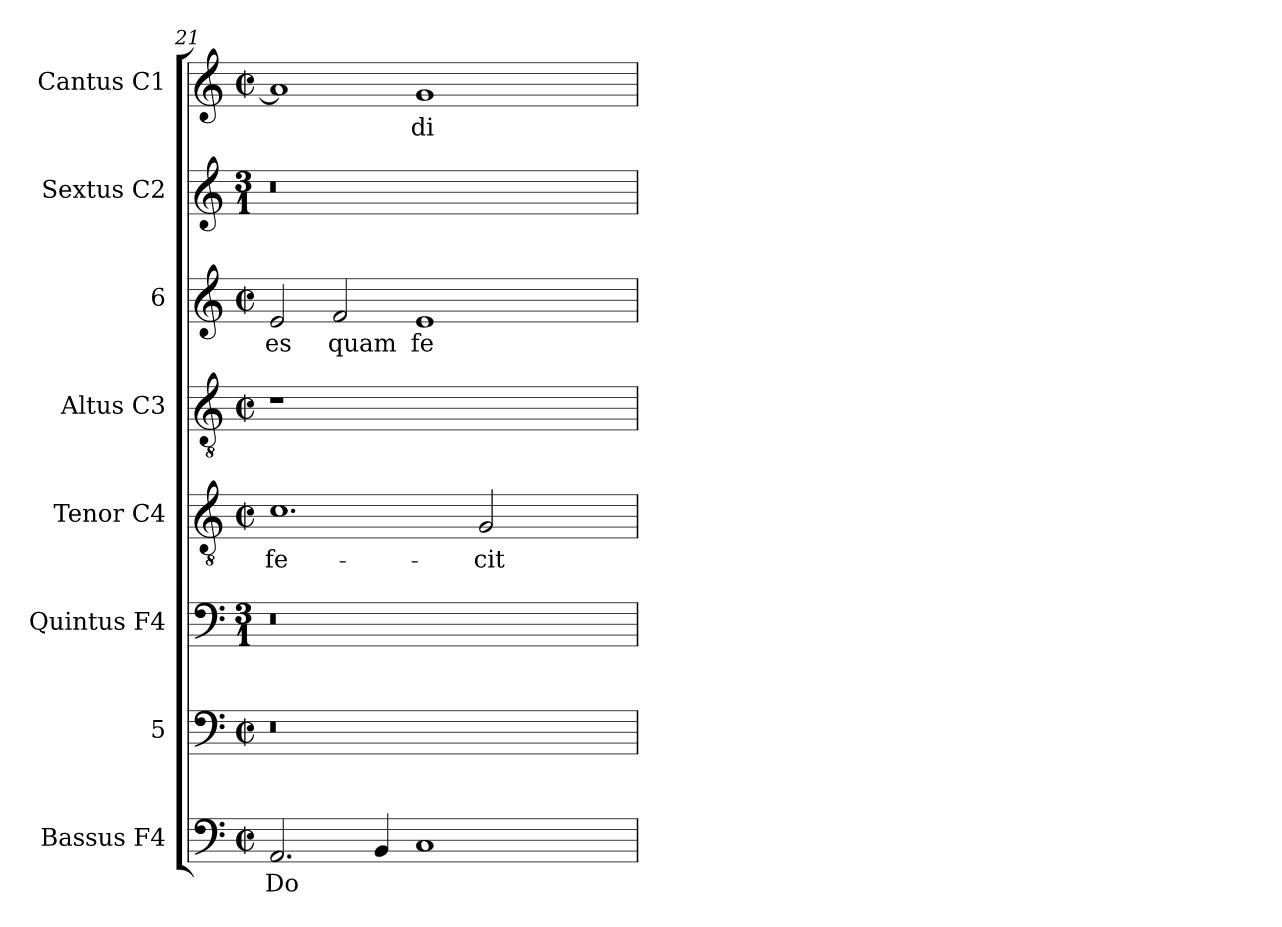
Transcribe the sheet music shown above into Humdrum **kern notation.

**kern	**text	**kern	**kern	**kern	**text	**kern	**kern	**text	**kern	**kern	**text
*part8	*part8	*part7	*part6	*part5	*part5	*part4	*part3	*part3	*part2	*part1	*part1
*staff8	*staff8	*staff7	*staff6	*staff5	*staff5	*staff4	*staff3	*staff3	*staff2	*staff1	*staff1
*I"Bassus  F4	*	*I"5	*I"Quintus  F4	*I"Tenor  C4	*	*I"Altus  C3	*I"6	*	*I"Sextus  C2	*I"Cantus  C1	*
*I'B	*	*	*	*I'T	*	*I'A	*	*	*	*I'C	*
!!LO:LB:g=z
*clefF4	*	*clefF4	*clefF4	*clefGv2	*	*clefGv2	*clefG2	*	*clefG2	*clefG2	*
*k[]	*	*k[]	*k[]	*k[]	*	*k[]	*k[]	*	*k[]	*k[]	*
*C:	*	*C:	*C:	*C:	*	*C:	*C:	*	*C:	*C:	*
*M2/2	*	*M2/2	*M3/1	*M2/2	*	*M2/2	*M2/2	*	*M3/1	*M2/2	*
*met(c|)	*	*met(c|)	*	*met(c|)	*	*met(c|)	*met(c|)	*	*	*met(c|)	*
=21	=21	=21	=21	=21	=21	=21	=21	=21	=21	=21	=21
!	!LO:LY:b:cj	!	!	!	!LO:LY:b:cj	!	!	!LO:LY:b:cj	!	!	!LO:LY:b:cj
2.AA/	Do-	0.r	0.r	1.c	fe-	1r	2e/	-es	0.r	1a]	.
!	!	!	!	!	!	!	!	!LO:LY:b:cj	!	!	!
.	.	.	.	.	.	.	2f/	quam	.	.	.
!	!LO:LY:b:cj	!	!	!	!	!	!	!	!	!	!
4BB/	--	.	.	.	.	.	.	.	.	.	.
!	!LO:LY:b:cj	!	!	!	!	!	!	!LO:LY:b:cj	!	!	!LO:LY:b:cj
1C	--	.	.	.	.	0ryy	1e	fe-	.	1g	di-
!	!	!	!	!	!LO:LY:b:cj	!	!	!	!	!	!
.	.	.	.	2G/	-cit	.	.	.	.	.	.
1ryy	.	.	.	1ryy	.	.	1ryy	.	.	1ryy	.
=	=	=	=	=	=	=	=	=	=	=	=
*-	*-	*-	*-	*-	*-	*-	*-	*-	*-	*-	*-
